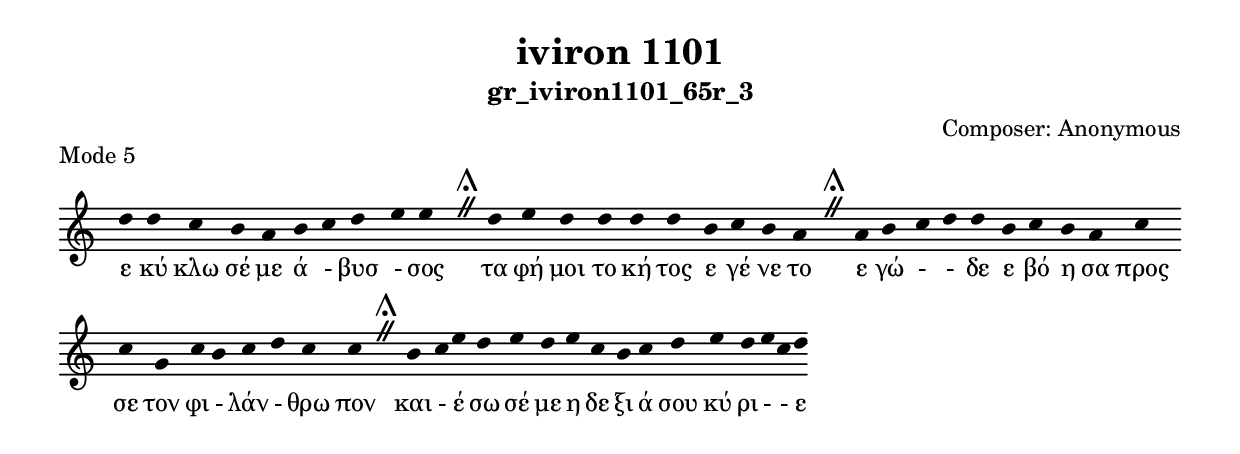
\include "gregorian.ly"

	\header {
 	  title = "iviron 1101"
	  subtitle = "gr_iviron1101_65r_3"
	  composer = "Composer: Αnonymous"
	  piece = "Mode 5"
	}

	chant = {
	  d''4 d''4 c''4 b'4 a'4 b'4 c''4 d''4 e''4 e''4 \divisioMaior
 d''4 e''4 d''4 d''4 d''4 d''4 b'4 c''4 b'4 a'4 \divisioMaior
 a'4 b'4 c''4 d''4 d''4 b'4 c''4 b'4 a'4 c''4 c''4 g'4 c''4 b'4 c''4 d''4 c''4 c''4 \divisioMaior
 b'4 c''4 e''4 d''4 e''4 d''4 e''4 c''4 b'4 c''4 d''4 e''4 d''4 e''4 c''4 d''4\finalis
	}

	verba = \lyricmode {ε κύ κλω σέ με ά - βυσ - σος 
τα φή μοι το κή τος ε γέ νε το 
ε γώ -  - δε ε βό η σα προς σε τον φι - λάν - θρω πον 
και - έ σω σέ με η δε ξι ά σου κύ ρι -  - ε 
	}


	\score {
	  \new Staff <<
	  \new Voice = "melody" \chant
	  \new Lyrics = "one" \lyricsto melody \verba
	  >>
	  \layout {
	    \context {
	      \Staff
	      \remove "Time_signature_engraver"
	      \remove "Bar_engraver"
	    }
	    \context {
	      \Voice
	      \remove "Stem_engraver"
	    }
	  }
	}